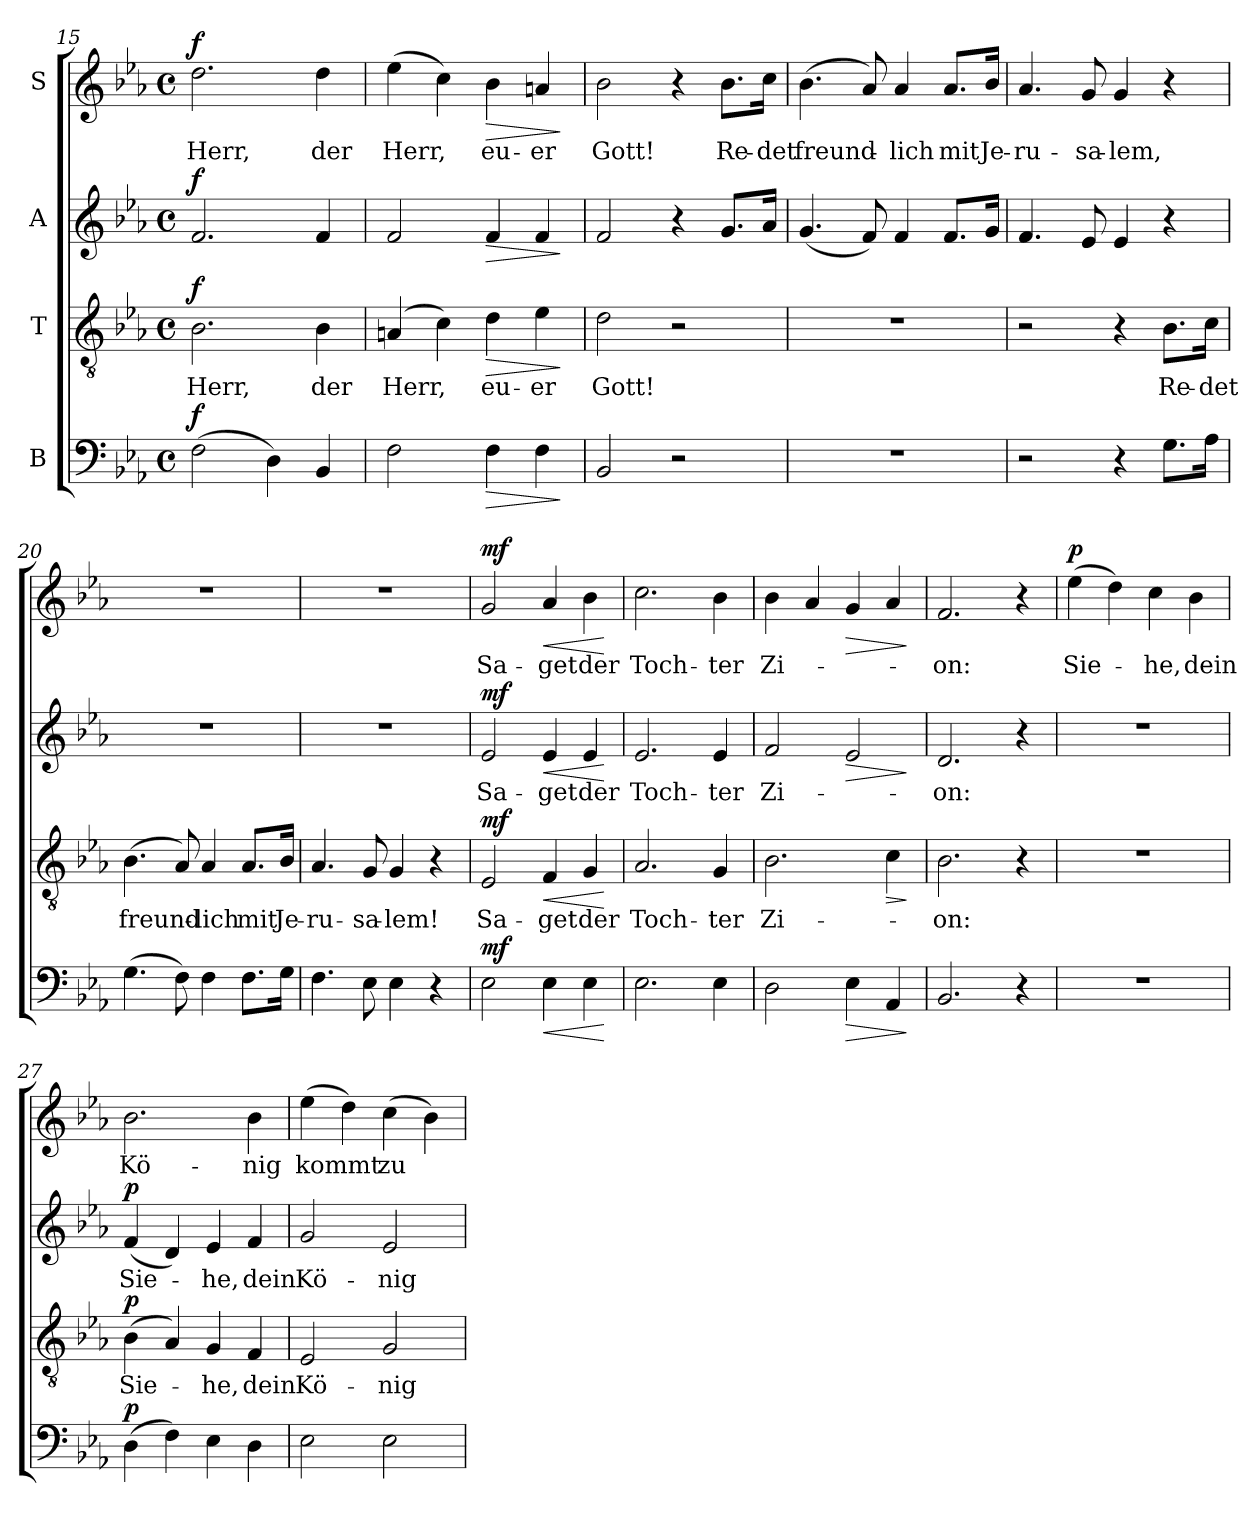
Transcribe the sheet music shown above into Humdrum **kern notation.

**kern	**dynam	**kern	**text	**dynam	**kern	**text	**dynam	**kern	**text	**dynam
*part4	*part4	*part3	*part3	*part3	*part2	*part2	*part2	*part1	*part1	*part1
*staff4	*staff4	*staff3	*staff3	*staff3	*staff2	*staff2	*staff2	*staff1	*staff1	*staff1
*I"B	*	*I"T	*	*	*I"A	*	*	*I"S	*	*
*clefF4	*	*clefGv2	*	*	*clefG2	*	*	*clefG2	*	*
*k[b-e-a-]	*	*k[b-e-a-]	*	*	*k[b-e-a-]	*	*	*k[b-e-a-]	*	*
*M4/4	*	*M4/4	*	*	*M4/4	*	*	*M4/4	*	*
*met(c)	*	*met(c)	*	*	*met(c)	*	*	*met(c)	*	*
=15	=15	=15	=15	=15	=15	=15	=15	=15	=15	=15
!	!LO:DY:a	!	!	!LO:DY:a	!	!	!LO:DY:a	!	!	!LO:DY:a
(2F\	f	2.B-\	Herr,	f	2.f/	.	f	2.dd\	Herr,	f
4D\)	.	.	.	.	.	.	.	.	.	.
4BB-/	.	4B-\	der	.	4f/	.	.	4dd\	der	.
=16	=16	=16	=16	=16	=16	=16	=16	=16	=16	=16
2F\	.	(4An/	Herr,	.	2f/	.	.	(4ee-\	Herr,	.
.	.	4c\)	.	.	.	.	.	4cc\)	.	.
!	!LO:HP:b	!	!	!LO:HP:b	!	!	!LO:HP:b	!	!	!LO:HP:b
4F\	>	4d\	eu-	>	4f/	.	>	4b-\	eu-	>
4F\	.	4e-\	-er	.	4f/	.	.	4an/	-er	.
.	]	.	.	]	.	.	]	.	.	]
=17	=17	=17	=17	=17	=17	=17	=17	=17	=17	=17
2BB-/	.	2d\	Gott!	.	2f/	.	.	2b-\	Gott!	.
2r	.	2r	.	.	4r	.	.	4r	.	.
.	.	.	.	.	8.g/L	.	.	8.b-\L	Re-	.
.	.	.	.	.	16a-/Jk	.	.	16cc\Jk	-det	.
!!LO:PB:g=z
=18	=18	=18	=18	=18	=18	=18	=18	=18	=18	=18
1r	.	1r	.	.	(4.g/	.	.	(4.b-\	freund-	.
.	.	.	.	.	8f/)	.	.	8a-/)	.	.
.	.	.	.	.	4f/	.	.	4a-/	-lich	.
.	.	.	.	.	8.f/L	.	.	8.a-/L	mit	.
.	.	.	.	.	16g/Jk	.	.	16b-/Jk	Je-	.
=19	=19	=19	=19	=19	=19	=19	=19	=19	=19	=19
2r	.	2r	.	.	4.f/	.	.	4.a-/	-ru-	.
.	.	.	.	.	8e-/	.	.	8g/	-sa-	.
4r	.	4r	.	.	4e-/	.	.	4g/	-lem,	.
8.G\L	.	8.B-\L	Re-	.	4r	.	.	4r	.	.
16A-\Jk	.	16c\Jk	-det	.	.	.	.	.	.	.
=20	=20	=20	=20	=20	=20	=20	=20	=20	=20	=20
(4.G\	.	(4.B-\	freund-	.	1r	.	.	1r	.	.
8F\)	.	8A-/)	.	.	.	.	.	.	.	.
4F\	.	4A-/	-lich	.	.	.	.	.	.	.
8.F\L	.	8.A-/L	mit	.	.	.	.	.	.	.
16G\Jk	.	16B-/Jk	Je-	.	.	.	.	.	.	.
=21	=21	=21	=21	=21	=21	=21	=21	=21	=21	=21
4.F\	.	4.A-/	-ru-	.	1r	.	.	1r	.	.
8E-\	.	8G/	-sa-	.	.	.	.	.	.	.
4E-\	.	4G/	-lem!	.	.	.	.	.	.	.
4r	.	4r	.	.	.	.	.	.	.	.
!!LO:LB:g=z
=22	=22	=22	=22	=22	=22	=22	=22	=22	=22	=22
!	!LO:DY:a	!	!	!LO:DY:a	!	!	!LO:DY:a	!	!	!LO:DY:a
2E-\	mf	2E-/	Sa-	mf	2e-/	Sa-	mf	2g/	Sa-	mf
!	!LO:HP:b	!	!	!LO:HP:b	!	!	!LO:HP:b	!	!	!LO:HP:b
4E-\	<	4F/	-get	<	4e-/	-get	<	4a-/	-get	<
4E-\	.	4G/	der	.	4e-/	der	.	4b-\	der	.
.	[	.	.	[	.	.	[	.	.	[
=23	=23	=23	=23	=23	=23	=23	=23	=23	=23	=23
2.E-\	.	2.A-/	Toch-	.	2.e-/	Toch-	.	2.cc\	Toch-	.
4E-\	.	4G/	-ter	.	4e-/	-ter	.	4b-\	-ter	.
=24	=24	=24	=24	=24	=24	=24	=24	=24	=24	=24
2D\	.	2.B-\	Zi-	.	2f/	Zi-	.	4b-\	Zi-	.
.	.	.	.	.	.	.	.	4a-/	.	.
!	!LO:HP:b	!	!	!	!	!	!LO:HP:b	!	!	!LO:HP:b
4E-\	>	.	.	.	2e-/	.	>	4g/	.	>
!	!	!	!	!LO:HP:b	!	!	!	!	!	!
4AA-/	.	4c\	.	>	.	.	.	4a-/	.	.
.	]	.	.	]	.	.	]	.	.	]
=25	=25	=25	=25	=25	=25	=25	=25	=25	=25	=25
2.BB-/	.	2.B-\	-on:	.	2.d/	-on:	.	2.f/	-on:	.
4r	.	4r	.	.	4r	.	.	4r	.	.
=26	=26	=26	=26	=26	=26	=26	=26	=26	=26	=26
!	!	!	!	!	!	!	!	!	!	!LO:DY:a
1r	.	1r	.	.	1r	.	.	(4ee-\	Sie-	p
.	.	.	.	.	.	.	.	4dd\)	.	.
.	.	.	.	.	.	.	.	4cc\	-he,	.
.	.	.	.	.	.	.	.	4b-\	dein	.
=27	=27	=27	=27	=27	=27	=27	=27	=27	=27	=27
!	!LO:DY:a	!	!	!LO:DY:a	!	!	!LO:DY:a	!	!	!
(4D\	p	(4B-\	Sie-	p	(>4f/	Sie-	p	2.b-\	Kö-	.
4F\)	.	4A-/)	.	.	4d/)	.	.	.	.	.
4E-\	.	4G/	-he,	.	4e-/	-he,	.	.	.	.
4D\	.	4F/	dein	.	4f/	dein	.	4b-\	-nig	.
=28	=28	=28	=28	=28	=28	=28	=28	=28	=28	=28
2E-\	.	2E-/	Kö-	.	2g/	Kö-	.	(4ee-\	kommt	.
.	.	.	.	.	.	.	.	4dd\)	.	.
2E-\	.	2G/	-nig	.	2e-/	-nig	.	(4cc\	zu	.
.	.	.	.	.	.	.	.	4b-\)	.	.
=	=	=	=	=	=	=	=	=	=	=
*-	*-	*-	*-	*-	*-	*-	*-	*-	*-	*-
